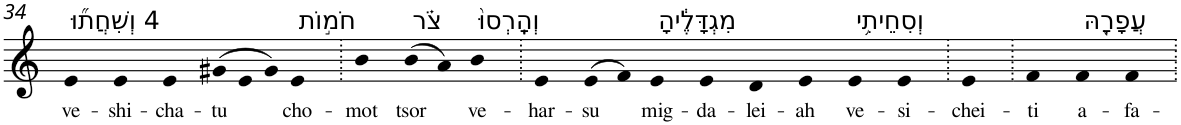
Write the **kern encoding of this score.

**kern	**text
*part1	*part1
*staff1	*staff1
*I"Piano	*
*I'Pno	*
!!LO:PB:g=z
*clefG2	*
*k[]	*
=34	=34
!LO:TX:a:t=4 וְשִׁחֲת֞וּ	!
!	!LO:LY:b
4e	ve-
!	!LO:LY:b
4e	-shi-
!	!LO:LY:b
4e	-cha-
*Xtuplet	*
!	!LO:LY:b
(>12g#X	-tu
12e	.
12g#)	.
!LO:TX:a:t=חֹמ֣וֹת	!
!	!LO:LY:b
4e	cho-
=35.	=35.
!	!LO:LY:b
4b	-mot
!LO:TX:a:t=צֹ֗ר	!
!	!LO:LY:b
(>8b	tsor
8a)	.
!LO:TX:a:t=וְהָֽרְסוּ֙	!
!	!LO:LY:b
4b	ve-
=36.	=36.
!	!LO:LY:b
4e	-har-
!	!LO:LY:b
(>8e	-su
8f)	.
!LO:TX:a:t=מִגְדָּלֶ֔יהָ	!
!	!LO:LY:b
4e	mig-
!	!LO:LY:b
4e	-da-
!	!LO:LY:b
4d	-lei-
!	!LO:LY:b
4e	-ah
!LO:TX:a:t=וְסִחֵיתִ֥י	!
!	!LO:LY:b
4e	ve-
!	!LO:LY:b
4e	-si-
=37.	=37.
!	!LO:LY:b
4e	-chei-
=38.	=38.
!	!LO:LY:b
4f	-ti
!LO:TX:a:t=עֲפָרָ֖הּ	!
!	!LO:LY:b
4f	a-
!	!LO:LY:b
4f	-fa-
=.	=.
*-	*-
